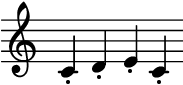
\version "2.16.2" % absolutely necessary!

% use this to crop output page size to match the snippet
#(ly:set-option 'preview #t)

%%%%%%%%%%%%%%%%%%%%%%%%%%
% here goes the snippet: %
%%%%%%%%%%%%%%%%%%%%%%%%%%
<<
\relative c' {
  \override Staff.TimeSignature #'stencil = ##f 
  \time 5/4
  c4-. d-. e-. c-.
}
>>